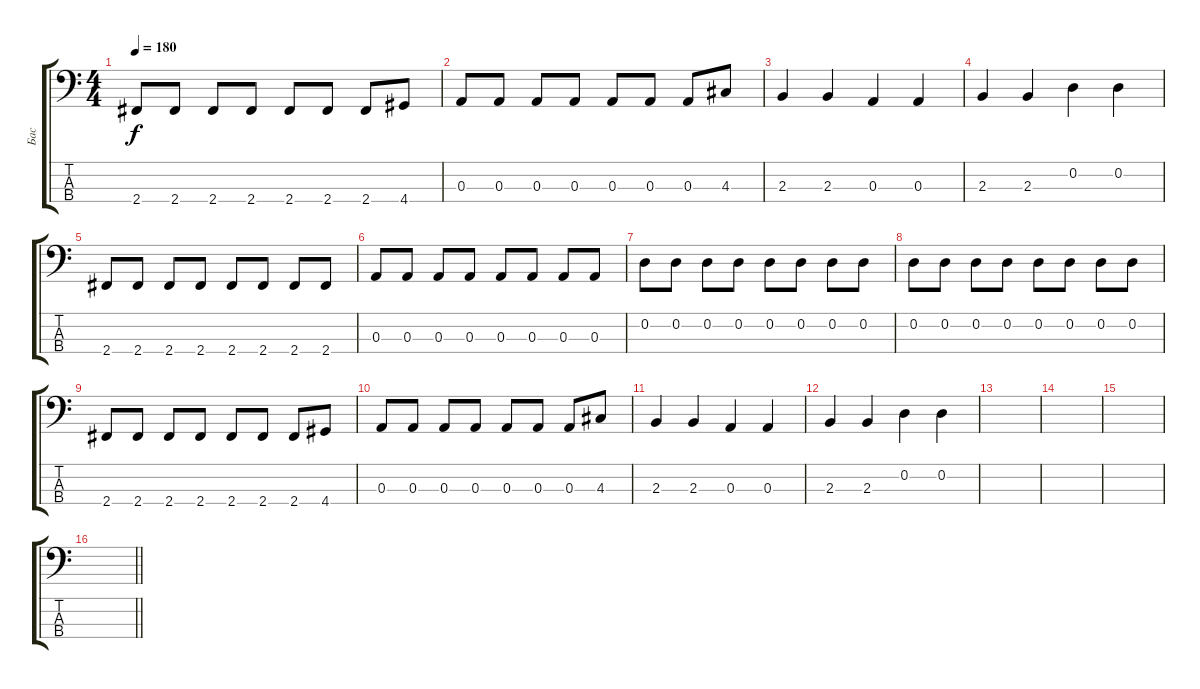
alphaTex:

\track ("Бас" "Бас") {instrument electricbassfinger}
\staff {score tabs}
\tuning (G2 D2 A1 E1) {hide}
\ts (4 4)
\tempo 180
\clef f4
\ks c
2.4.8{dy f} 2.4.8 2.4.8 2.4.8 2.4.8 2.4.8 2.4.8 4.4.8 |
0.3.8 0.3.8 0.3.8 0.3.8 0.3.8 0.3.8 0.3.8 4.3.8 |
2.3.4 2.3.4 0.3.4 0.3.4 |
2.3.4 2.3.4 0.2.4 0.2.4 |
2.4.8 2.4.8 2.4.8 2.4.8 2.4.8 2.4.8 2.4.8 2.4.8 |
0.3.8 0.3.8 0.3.8 0.3.8 0.3.8 0.3.8 0.3.8 0.3.8 |
0.2.8 0.2.8 0.2.8 0.2.8 0.2.8 0.2.8 0.2.8 0.2.8 |
0.2.8 0.2.8 0.2.8 0.2.8 0.2.8 0.2.8 0.2.8 0.2.8 |
2.4.8 2.4.8 2.4.8 2.4.8 2.4.8 2.4.8 2.4.8 4.4.8 |
0.3.8 0.3.8 0.3.8 0.3.8 0.3.8 0.3.8 0.3.8 4.3.8 |
2.3.4 2.3.4 0.3.4 0.3.4 |
2.3.4 2.3.4 0.2.4 0.2.4 |
|
|
|
\barLineRight lightlight
